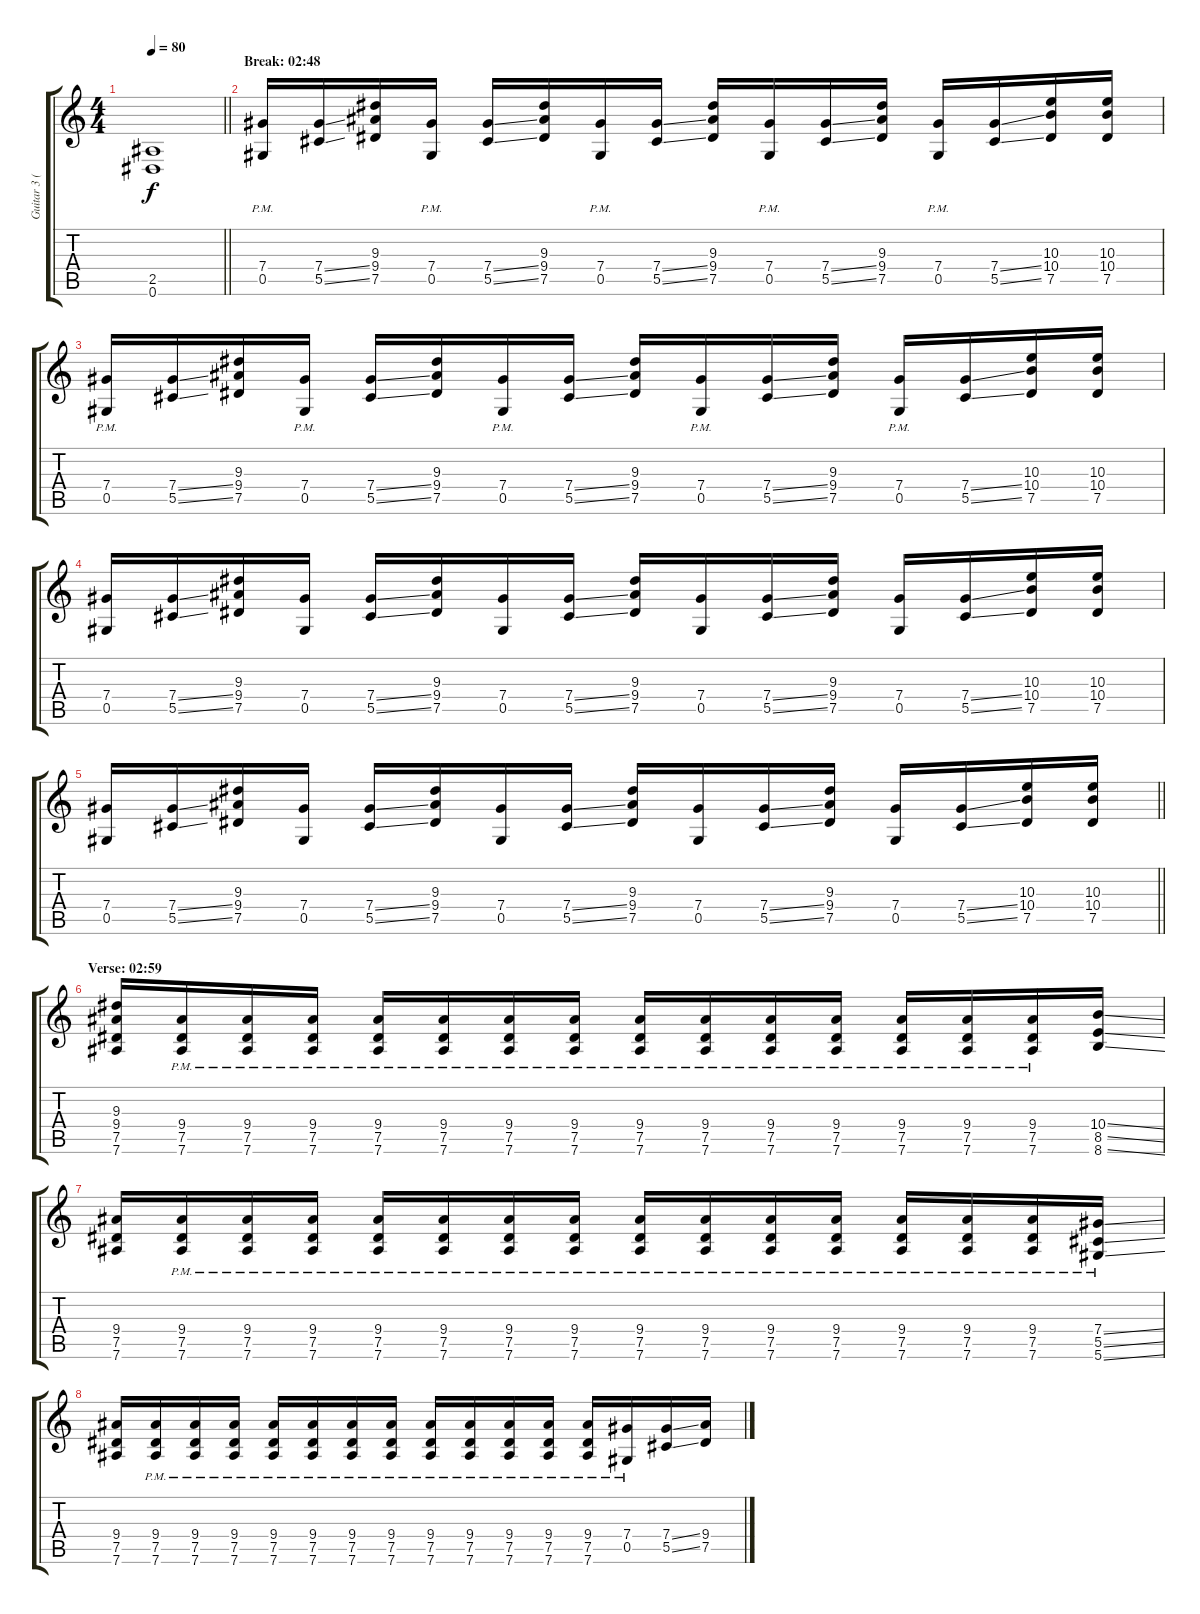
\track ("Guitar 3 (Distortion)" "Guitar 3 (") {instrument distortionguitar}
\staff {score tabs}
\tuning (Eb4 Bb3 Gb3 Db3 Ab2 Eb2) {hide}
\ts (4 4)
\tempo 80
\clef g2
\barLineRight lightlight
\ks c
(2.5{t} 0.6{t}).1{dy f} |
\section ("" "Break: 02:48")
(7.4{pm} 0.5{pm}).16 (7.4{ss} 5.5{ss}).16 (9.3 9.4 7.5).16 (7.4{pm} 0.5{pm}).16 (7.4{ss} 5.5{ss}).16 (9.3 9.4 7.5).16 (7.4{pm} 0.5{pm}).16 (7.4{ss} 5.5{ss}).16 (9.3 9.4 7.5).16 (7.4{pm} 0.5{pm}).16 (7.4{ss} 5.5{ss}).16 (9.3 9.4 7.5).16 (7.4{pm} 0.5{pm}).16 (7.4{ss} 5.5{ss}).16 (10.3 10.4 7.5).16 (10.3 10.4 7.5).16 |
(7.4{pm} 0.5{pm}).16 (7.4{ss} 5.5{ss}).16 (9.3 9.4 7.5).16 (7.4{pm} 0.5{pm}).16 (7.4{ss} 5.5{ss}).16 (9.3 9.4 7.5).16 (7.4{pm} 0.5{pm}).16 (7.4{ss} 5.5{ss}).16 (9.3 9.4 7.5).16 (7.4{pm} 0.5{pm}).16 (7.4{ss} 5.5{ss}).16 (9.3 9.4 7.5).16 (7.4{pm} 0.5{pm}).16 (7.4{ss} 5.5{ss}).16 (10.3 10.4 7.5).16 (10.3 10.4 7.5).16 |
(7.4 0.5).16 (7.4{ss} 5.5{ss}).16 (9.3 9.4 7.5).16 (7.4 0.5).16 (7.4{ss} 5.5{ss}).16 (9.3 9.4 7.5).16 (7.4 0.5).16 (7.4{ss} 5.5{ss}).16 (9.3 9.4 7.5).16 (7.4 0.5).16 (7.4{ss} 5.5{ss}).16 (9.3 9.4 7.5).16 (7.4 0.5).16 (7.4{ss} 5.5{ss}).16 (10.3 10.4 7.5).16 (10.3 10.4 7.5).16 |
\barLineRight lightlight
(7.4 0.5).16 (7.4{ss} 5.5{ss}).16 (9.3 9.4 7.5).16 (7.4 0.5).16 (7.4{ss} 5.5{ss}).16 (9.3 9.4 7.5).16 (7.4 0.5).16 (7.4{ss} 5.5{ss}).16 (9.3 9.4 7.5).16 (7.4 0.5).16 (7.4{ss} 5.5{ss}).16 (9.3 9.4 7.5).16 (7.4 0.5).16 (7.4{ss} 5.5{ss}).16 (10.3 10.4 7.5).16 (10.3 10.4 7.5).16 |
\section ("" "Verse: 02:59")
(9.3 9.4 7.5 7.6).16 (9.4{pm} 7.5{pm} 7.6{pm}).16 (9.4{pm} 7.5{pm} 7.6{pm}).16 (9.4{pm} 7.5{pm} 7.6{pm}).16 (9.4{pm} 7.5{pm} 7.6{pm}).16 (9.4{pm} 7.5{pm} 7.6{pm}).16 (9.4{pm} 7.5{pm} 7.6{pm}).16 (9.4{pm} 7.5{pm} 7.6{pm}).16 (9.4{pm} 7.5{pm} 7.6{pm}).16 (9.4{pm} 7.5{pm} 7.6{pm}).16 (9.4{pm} 7.5{pm} 7.6{pm}).16 (9.4{pm} 7.5{pm} 7.6{pm}).16 (9.4{pm} 7.5{pm} 7.6{pm}).16 (9.4{pm} 7.5{pm} 7.6{pm}).16 (9.4{pm} 7.5{pm} 7.6{pm}).16 (10.4{ss} 8.5{ss} 8.6{ss}).16 |
(9.4 7.5 7.6).16 (9.4{pm} 7.5{pm} 7.6{pm}).16 (9.4{pm} 7.5{pm} 7.6{pm}).16 (9.4{pm} 7.5{pm} 7.6{pm}).16 (9.4{pm} 7.5{pm} 7.6{pm}).16 (9.4{pm} 7.5{pm} 7.6{pm}).16 (9.4{pm} 7.5{pm} 7.6{pm}).16 (9.4{pm} 7.5{pm} 7.6{pm}).16 (9.4{pm} 7.5{pm} 7.6{pm}).16 (9.4{pm} 7.5{pm} 7.6{pm}).16 (9.4{pm} 7.5{pm} 7.6{pm}).16 (9.4{pm} 7.5{pm} 7.6{pm}).16 (9.4{pm} 7.5{pm} 7.6{pm}).16 (9.4{pm} 7.5{pm} 7.6{pm}).16 (9.4{pm} 7.5{pm} 7.6{pm}).16 (7.4{ss pm} 5.5{ss pm} 5.6{ss pm}).16 |
(9.4 7.5 7.6).16 (9.4{pm} 7.5{pm} 7.6{pm}).16 (9.4{pm} 7.5{pm} 7.6{pm}).16 (9.4{pm} 7.5{pm} 7.6{pm}).16 (9.4{pm} 7.5{pm} 7.6{pm}).16 (9.4{pm} 7.5{pm} 7.6{pm}).16 (9.4{pm} 7.5{pm} 7.6{pm}).16 (9.4{pm} 7.5{pm} 7.6{pm}).16 (9.4{pm} 7.5{pm} 7.6{pm}).16 (9.4{pm} 7.5{pm} 7.6{pm}).16 (9.4{pm} 7.5{pm} 7.6{pm}).16 (9.4{pm} 7.5{pm} 7.6{pm}).16 (9.4{pm} 7.5{pm} 7.6{pm}).16 (7.4{pm} 0.5{pm}).16 (7.4{ss} 5.5{ss}).16 (9.4 7.5).16
